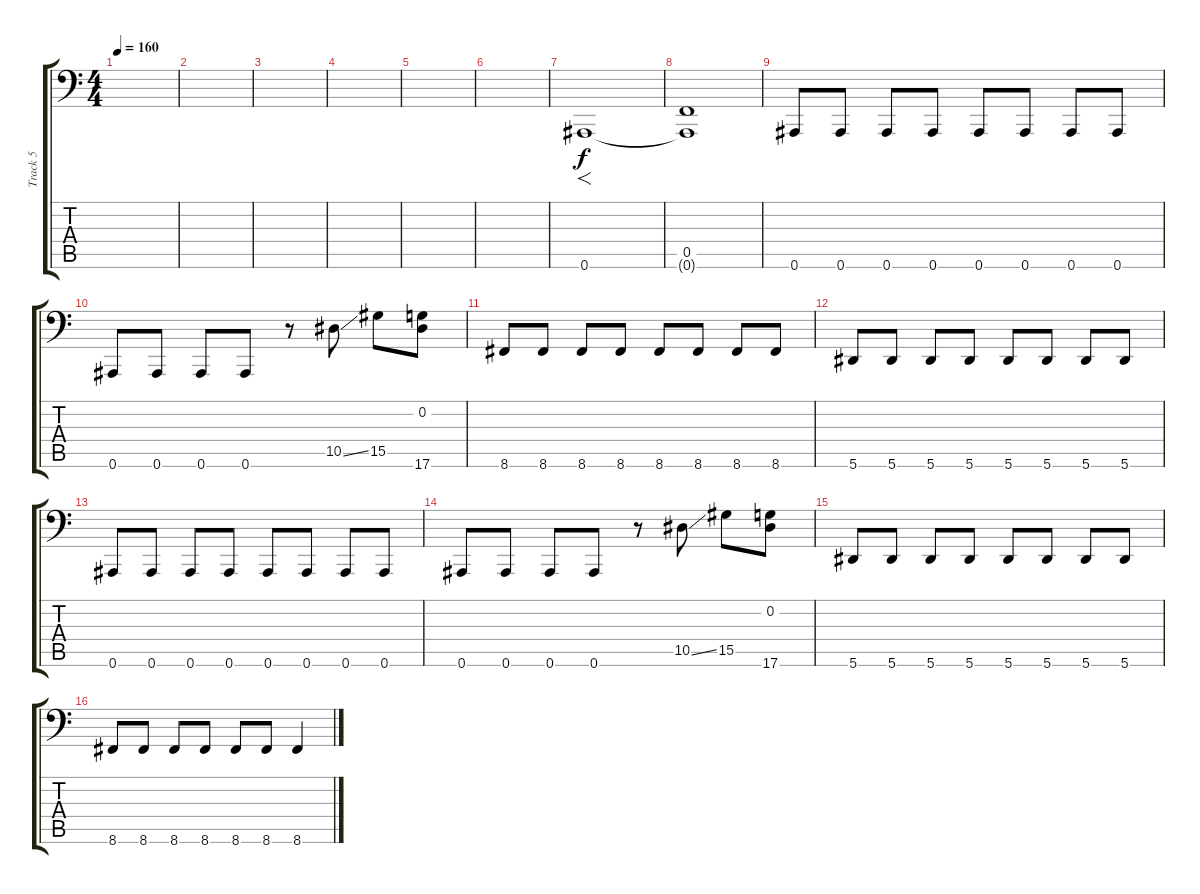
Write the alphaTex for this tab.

\track ("Track 5" "Track 5") {instrument electricbasspick}
\staff {score tabs}
\tuning (C3 G2 Eb2 Bb1 F1 Bb0) {hide}
\ts (4 4)
\tempo 160
\clef f4
\ks c
|
|
|
|
|
|
0.6.1{f} |
(0.5 0.6{t}).1{dy f} |
0.6.8 0.6.8 0.6.8 0.6.8 0.6.8 0.6.8 0.6.8 0.6.8 |
0.6.8 0.6.8 0.6.8 0.6.8 r.8 10.5{ss}.8 15.5.8 (0.2 17.6).8 |
8.6.8 8.6.8 8.6.8 8.6.8 8.6.8 8.6.8 8.6.8 8.6.8 |
5.6.8 5.6.8 5.6.8 5.6.8 5.6.8 5.6.8 5.6.8 5.6.8 |
0.6.8 0.6.8 0.6.8 0.6.8 0.6.8 0.6.8 0.6.8 0.6.8 |
0.6.8 0.6.8 0.6.8 0.6.8 r.8 10.5{ss}.8 15.5.8 (0.2 17.6).8 |
5.6.8 5.6.8 5.6.8 5.6.8 5.6.8 5.6.8 5.6.8 5.6.8 |
8.6.8 8.6.8 8.6.8 8.6.8 8.6.8 8.6.8 8.6.4
